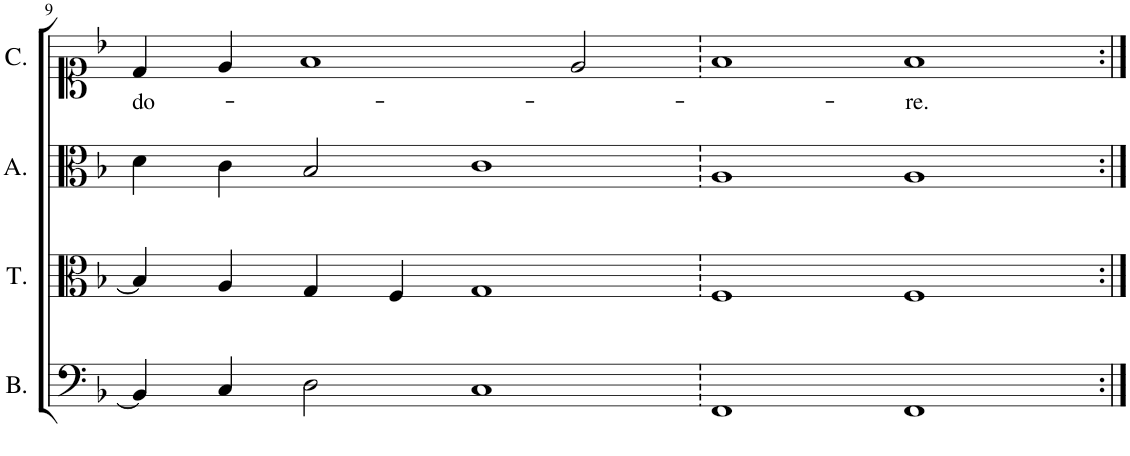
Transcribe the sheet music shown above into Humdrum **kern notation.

**kern	**kern	**kern	**kern	**text
*part4	*part3	*part2	*part1	*part1
*staff4	*staff3	*staff2	*staff1	*staff1
*I"Bassus	*I"Tenor	*I"Altus	*I"Cantus	*
*I'B.	*I'T.	*I'A.	*I'C.	*
!!LO:PB:g=z
*clefF4	*clefC3	*clefC3	*clefC1	*
*k[b-]	*k[b-]	*k[b-]	*k[b-]	*
*M8/4	*M8/4	*M8/4	*M8/4	*
=9	=9	=9	=9	=9
!	!	!	!	!LO:LY:b
4BB-/]	4B-/]	4d\	4d/	do-
4C/	4A/	4c\	4e/	.
2D\	4G/	2B-/	1f	.
.	4F/	.	.	.
1C	1G	1c	.	.
.	.	.	2e/	.
=10	=10	=10	=10	=10
1FF	1F	1A	1f	.
!	!	!	!	!LO:LY:b
1FF	1F	1A	1f	-re.
=:|!	=:|!	=:|!	=:|!	=:|!
*-	*-	*-	*-	*-
